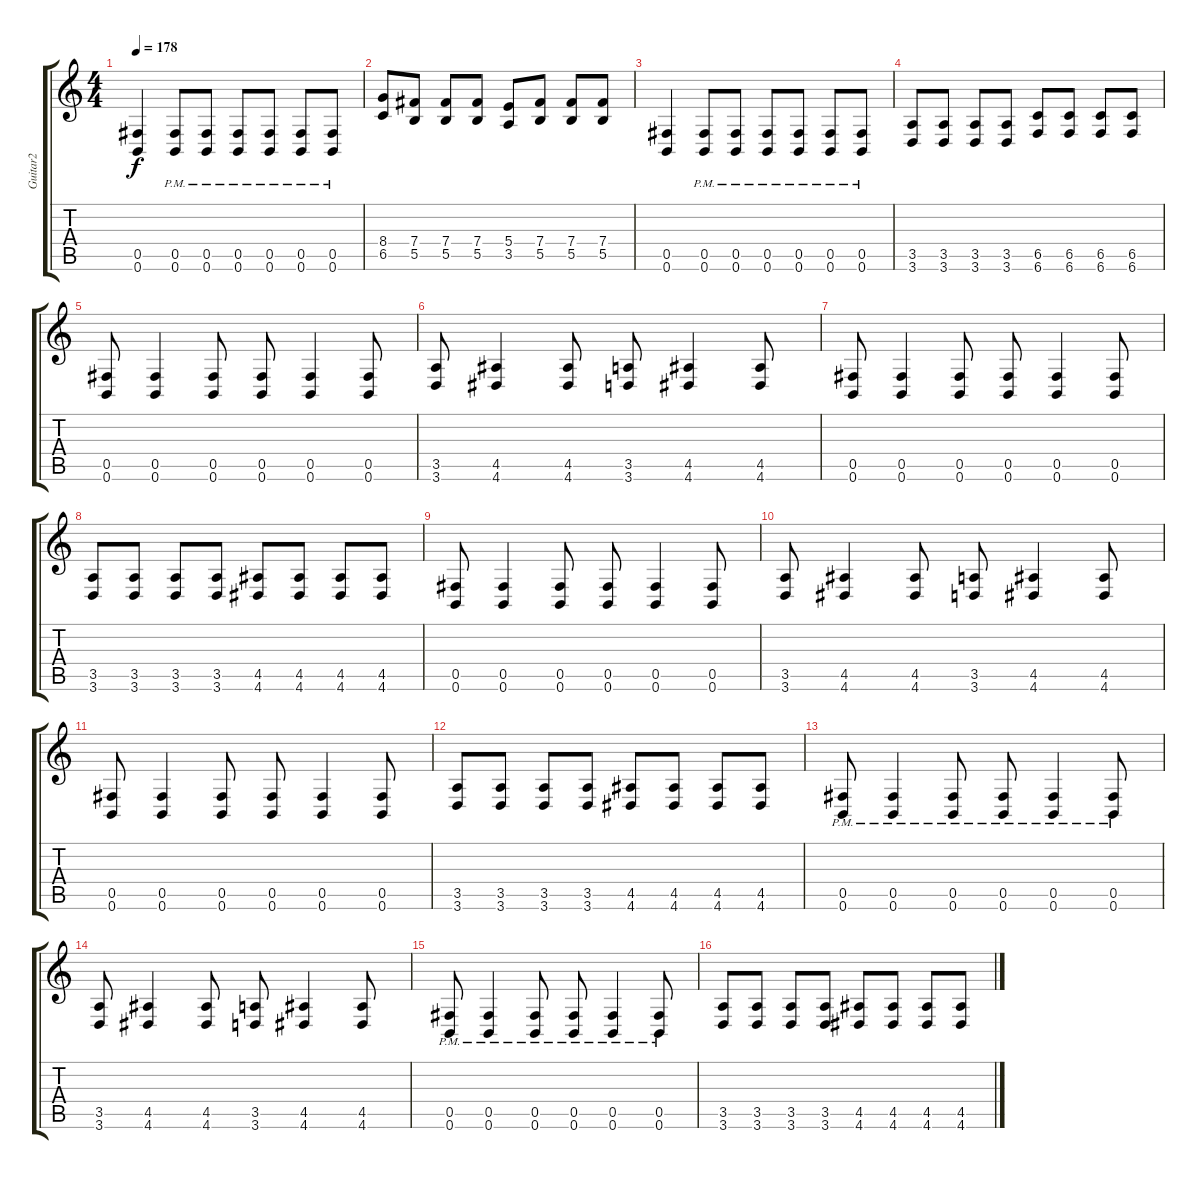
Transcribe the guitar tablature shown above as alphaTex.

\track ("Guitar2" "Guitar2") {instrument distortionguitar}
\staff {score tabs}
\tuning (Db4 Ab3 E3 B2 Gb2 B1) {hide}
\ts (4 4)
\tempo 178
\clef g2
\ks c
(0.5 0.6).4{dy f} (0.5{pm} 0.6{pm}).8 (0.5{pm} 0.6{pm}).8 (0.5{pm} 0.6{pm}).8 (0.5{pm} 0.6{pm}).8 (0.5{pm} 0.6{pm}).8 (0.5{pm} 0.6{pm}).8 |
(8.4 6.5).8 (7.4 5.5).8 (7.4 5.5).8 (7.4 5.5).8 (5.4 3.5).8 (7.4 5.5).8 (7.4 5.5).8 (7.4 5.5).8 |
(0.5 0.6).4 (0.5{pm} 0.6{pm}).8 (0.5{pm} 0.6{pm}).8 (0.5{pm} 0.6{pm}).8 (0.5{pm} 0.6{pm}).8 (0.5{pm} 0.6{pm}).8 (0.5{pm} 0.6{pm}).8 |
(3.5 3.6).8 (3.5 3.6).8 (3.5 3.6).8 (3.5 3.6).8 (6.5 6.6).8 (6.5 6.6).8 (6.5 6.6).8 (6.5 6.6).8 |
(0.5 0.6).8 (0.5 0.6).4 (0.5 0.6).8 (0.5 0.6).8 (0.5 0.6).4 (0.5 0.6).8 |
(3.5 3.6).8 (4.5 4.6).4 (4.5 4.6).8 (3.5 3.6).8 (4.5 4.6).4 (4.5 4.6).8 |
(0.5 0.6).8 (0.5 0.6).4 (0.5 0.6).8 (0.5 0.6).8 (0.5 0.6).4 (0.5 0.6).8 |
(3.5 3.6).8 (3.5 3.6).8 (3.5 3.6).8 (3.5 3.6).8 (4.5 4.6).8 (4.5 4.6).8 (4.5 4.6).8 (4.5 4.6).8 |
(0.5 0.6).8 (0.5 0.6).4 (0.5 0.6).8 (0.5 0.6).8 (0.5 0.6).4 (0.5 0.6).8 |
(3.5 3.6).8 (4.5 4.6).4 (4.5 4.6).8 (3.5 3.6).8 (4.5 4.6).4 (4.5 4.6).8 |
(0.5 0.6).8 (0.5 0.6).4 (0.5 0.6).8 (0.5 0.6).8 (0.5 0.6).4 (0.5 0.6).8 |
(3.5 3.6).8 (3.5 3.6).8 (3.5 3.6).8 (3.5 3.6).8 (4.5 4.6).8 (4.5 4.6).8 (4.5 4.6).8 (4.5 4.6).8 |
(0.5{pm} 0.6{pm}).8 (0.5{pm} 0.6{pm}).4 (0.5{pm} 0.6{pm}).8 (0.5{pm} 0.6{pm}).8 (0.5{pm} 0.6{pm}).4 (0.5{pm} 0.6{pm}).8 |
(3.5 3.6).8 (4.5 4.6).4 (4.5 4.6).8 (3.5 3.6).8 (4.5 4.6).4 (4.5 4.6).8 |
(0.5{pm} 0.6{pm}).8 (0.5{pm} 0.6{pm}).4 (0.5{pm} 0.6{pm}).8 (0.5{pm} 0.6{pm}).8 (0.5{pm} 0.6{pm}).4 (0.5{pm} 0.6{pm}).8 |
(3.5 3.6).8 (3.5 3.6).8 (3.5 3.6).8 (3.5 3.6).8 (4.5 4.6).8 (4.5 4.6).8 (4.5 4.6).8 (4.5 4.6).8
